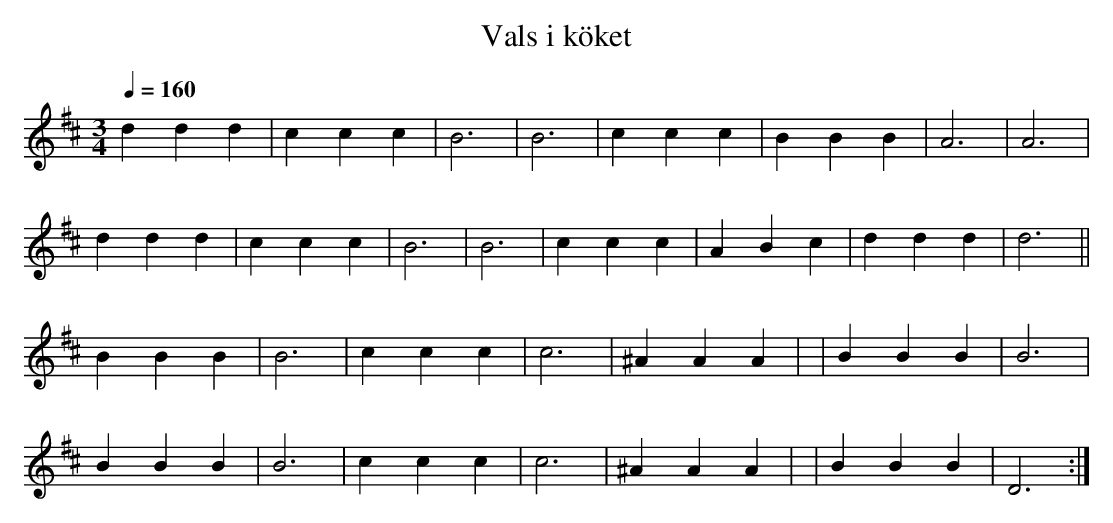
X:1
T:Vals i köket
M:3/4
L:1/4
Q:1/4=160
K:D
d d d | c c c | B3 | B3 | c c c | B B B | A3 | A3 |
d d d | c c c | B3 | B3 | c c c | A B c | d d d | d3 ||
B B B | B3 | c c c | c3 | ^A A A | Â3 | B B B | B3 |
B B B | B3 | c c c | c3 | ^A A A | Â3 | B B B | D3 :|
